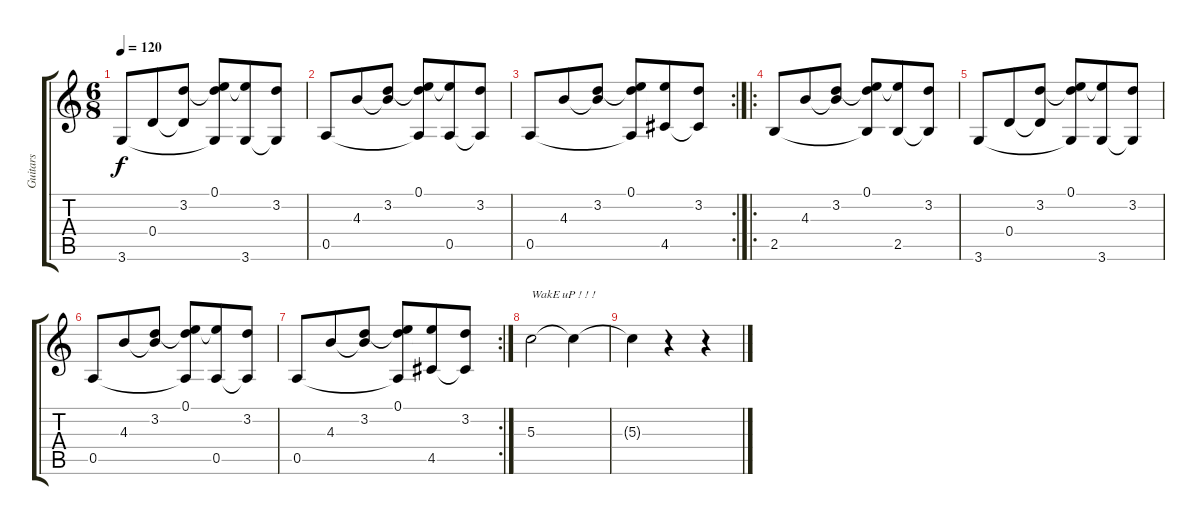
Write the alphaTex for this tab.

\track ("Guitars" "Guitars") {instrument acousticguitarsteel}
\staff {score tabs}
\tuning (E4 B3 G3 D3 A2 E2) {hide}
\ts (6 8)
\tempo 120
\clef g2
\ks c
3.6.8{dy f} 0.4.8 (3.2 0.4{t}).8 (0.1 3.2{t} 3.6{t}).8 (0.1{t} 3.6).8 (3.2 3.6{t}).8 |
0.5.8 4.3.8 (3.2 4.3{t}).8 (0.1 3.2{t} 0.5{t}).8 (0.1{t} 0.5).8 (3.2 0.5{t}).8 |
\rc 2
0.5.8 4.3.8 (3.2 4.3{t}).8 (0.1 3.2{t} 0.5{t}).8 (0.1{t} 4.5).8 (3.2 4.5{t}).8 |
\ro
2.5.8{instrument acousticguitarsteel} 4.3.8 (3.2 4.3{t}).8 (0.1 3.2{t} 2.5{t}).8 (0.1{t} 2.5).8 (3.2 2.5{t}).8 |
3.6.8 0.4.8 (3.2 0.4{t}).8 (0.1 3.2{t} 3.6{t}).8 (0.1{t} 3.6).8 (3.2 3.6{t}).8 |
0.5.8 4.3.8 (3.2 4.3{t}).8 (0.1 3.2{t} 0.5{t}).8 (0.1{t} 0.5).8 (3.2 0.5{t}).8 |
\rc 2
0.5.8 4.3.8 (3.2 4.3{t}).8 (0.1 3.2{t} 0.5{t}).8 (0.1{t} 4.5).8 (3.2 4.5{t}).8 |
5.3.2{txt "WakE uP ! ! !" volume 10 instrument telephonering} 5.3{t}.4 |
5.3{t}.4 r.4 r.4
